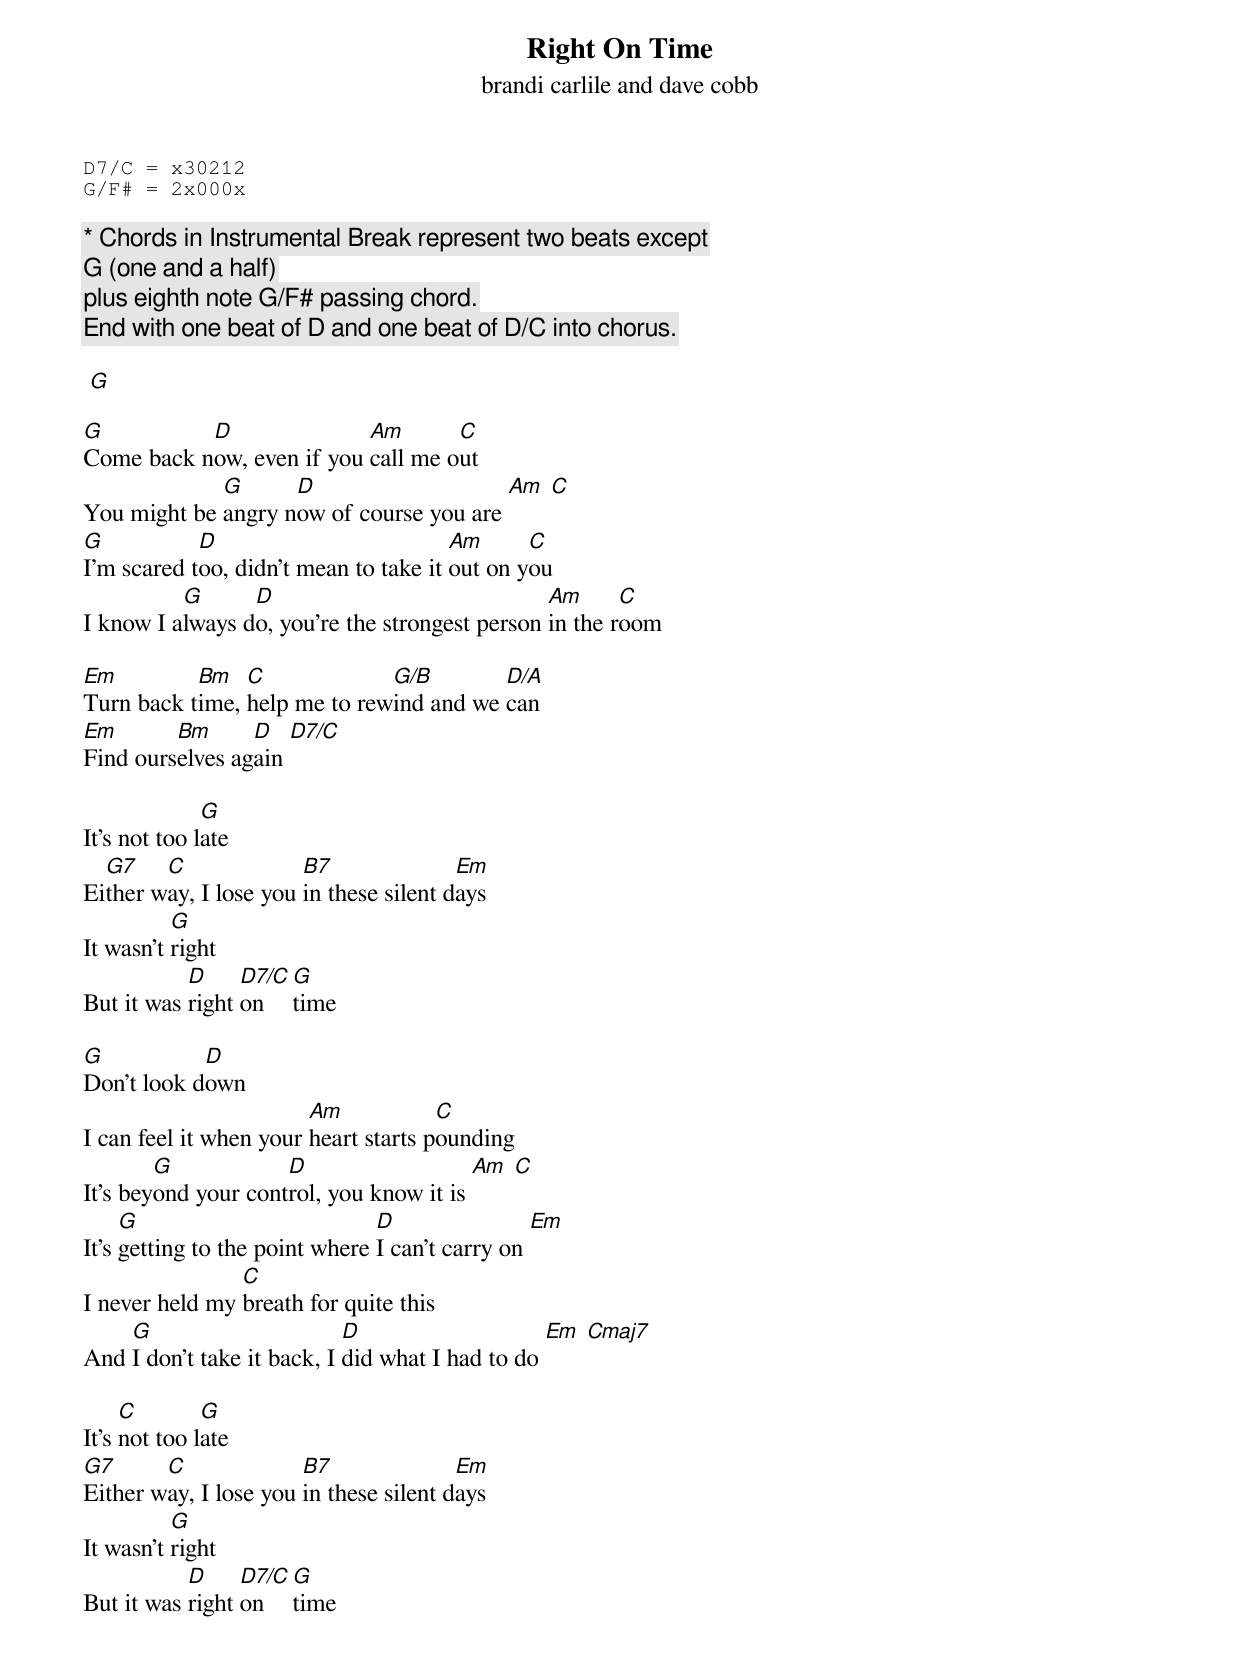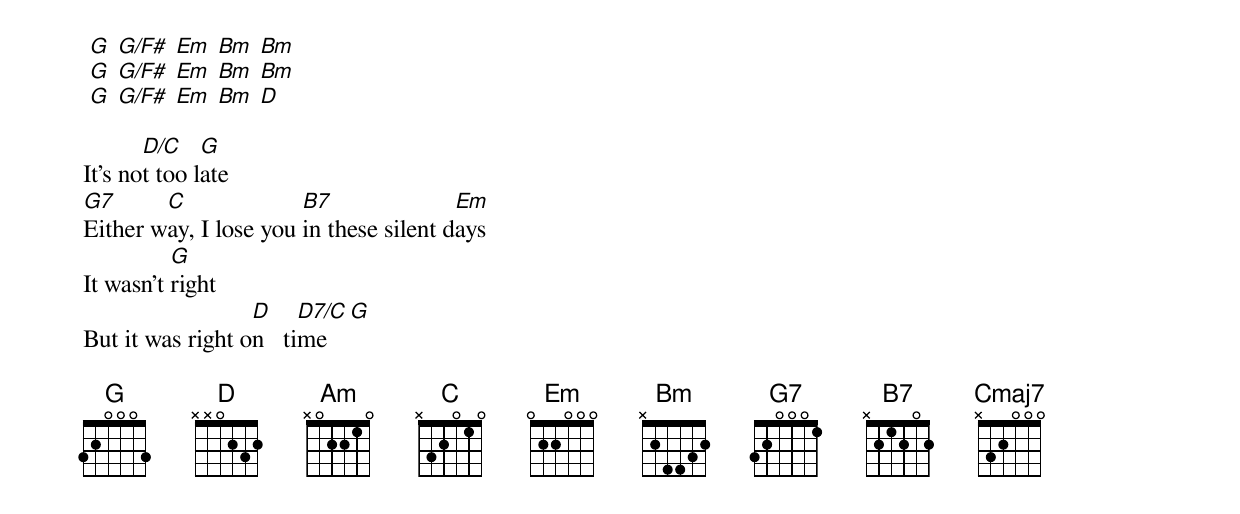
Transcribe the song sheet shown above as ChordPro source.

{title: Right On Time}
{subtitle: brandi carlile and dave cobb}

{sot}
D7/C = x30212
G/F# = 2x000x
{eot}

{c:* Chords in Instrumental Break represent two beats except}
{c:G (one and a half)}
{c:  plus eighth note G/F# passing chord.}
{c:  End with one beat of D and one beat of D/C into chorus.}

 [G]

[G]Come back n[D]ow, even if you [Am]call me o[C]ut
You might be [G]angry n[D]ow of course you are [Am] [C]
[G]I'm scared t[D]oo, didn't mean to take it [Am]out on y[C]ou
I know I a[G]lways d[D]o, you're the strongest person [Am]in the r[C]oom

[Em]Turn back t[Bm]ime, [C]help me to rew[G/B]ind and we [D/A]can
[Em]Find ours[Bm]elves ag[D]ain [D7/C]

It's not too l[G]ate
Ei[G7]ther w[C]ay, I lose you [B7]in these silent d[Em]ays
It wasn't [G]right
But it was [D]right [D7/C]on   [G]time

[G]Don't look d[D]own
I can feel it when your [Am]heart starts p[C]ounding
It's bey[G]ond your cont[D]rol, you know it is [Am] [C]
It's [G]getting to the point where [D]I can't carry on [Em]
I never held my [C]breath for quite this
And [G]I don't take it back, I [D]did what I had to do [Em] [Cmaj7]

It's [C]not too l[G]ate
[G7]Either w[C]ay, I lose you [B7]in these silent d[Em]ays
It wasn't [G]right
But it was [D]right [D7/C]on   [G]time

 [G] [G/F#] [Em] [Bm] [Bm]
 [G] [G/F#] [Em] [Bm] [Bm]
 [G] [G/F#] [Em] [Bm] [D]

It's no[D/C]t too l[G]ate
[G7]Either w[C]ay, I lose you [B7]in these silent d[Em]ays
It wasn't [G]right
But it was right o[D]n   ti[D7/C]me [G]

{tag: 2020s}
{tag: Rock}
